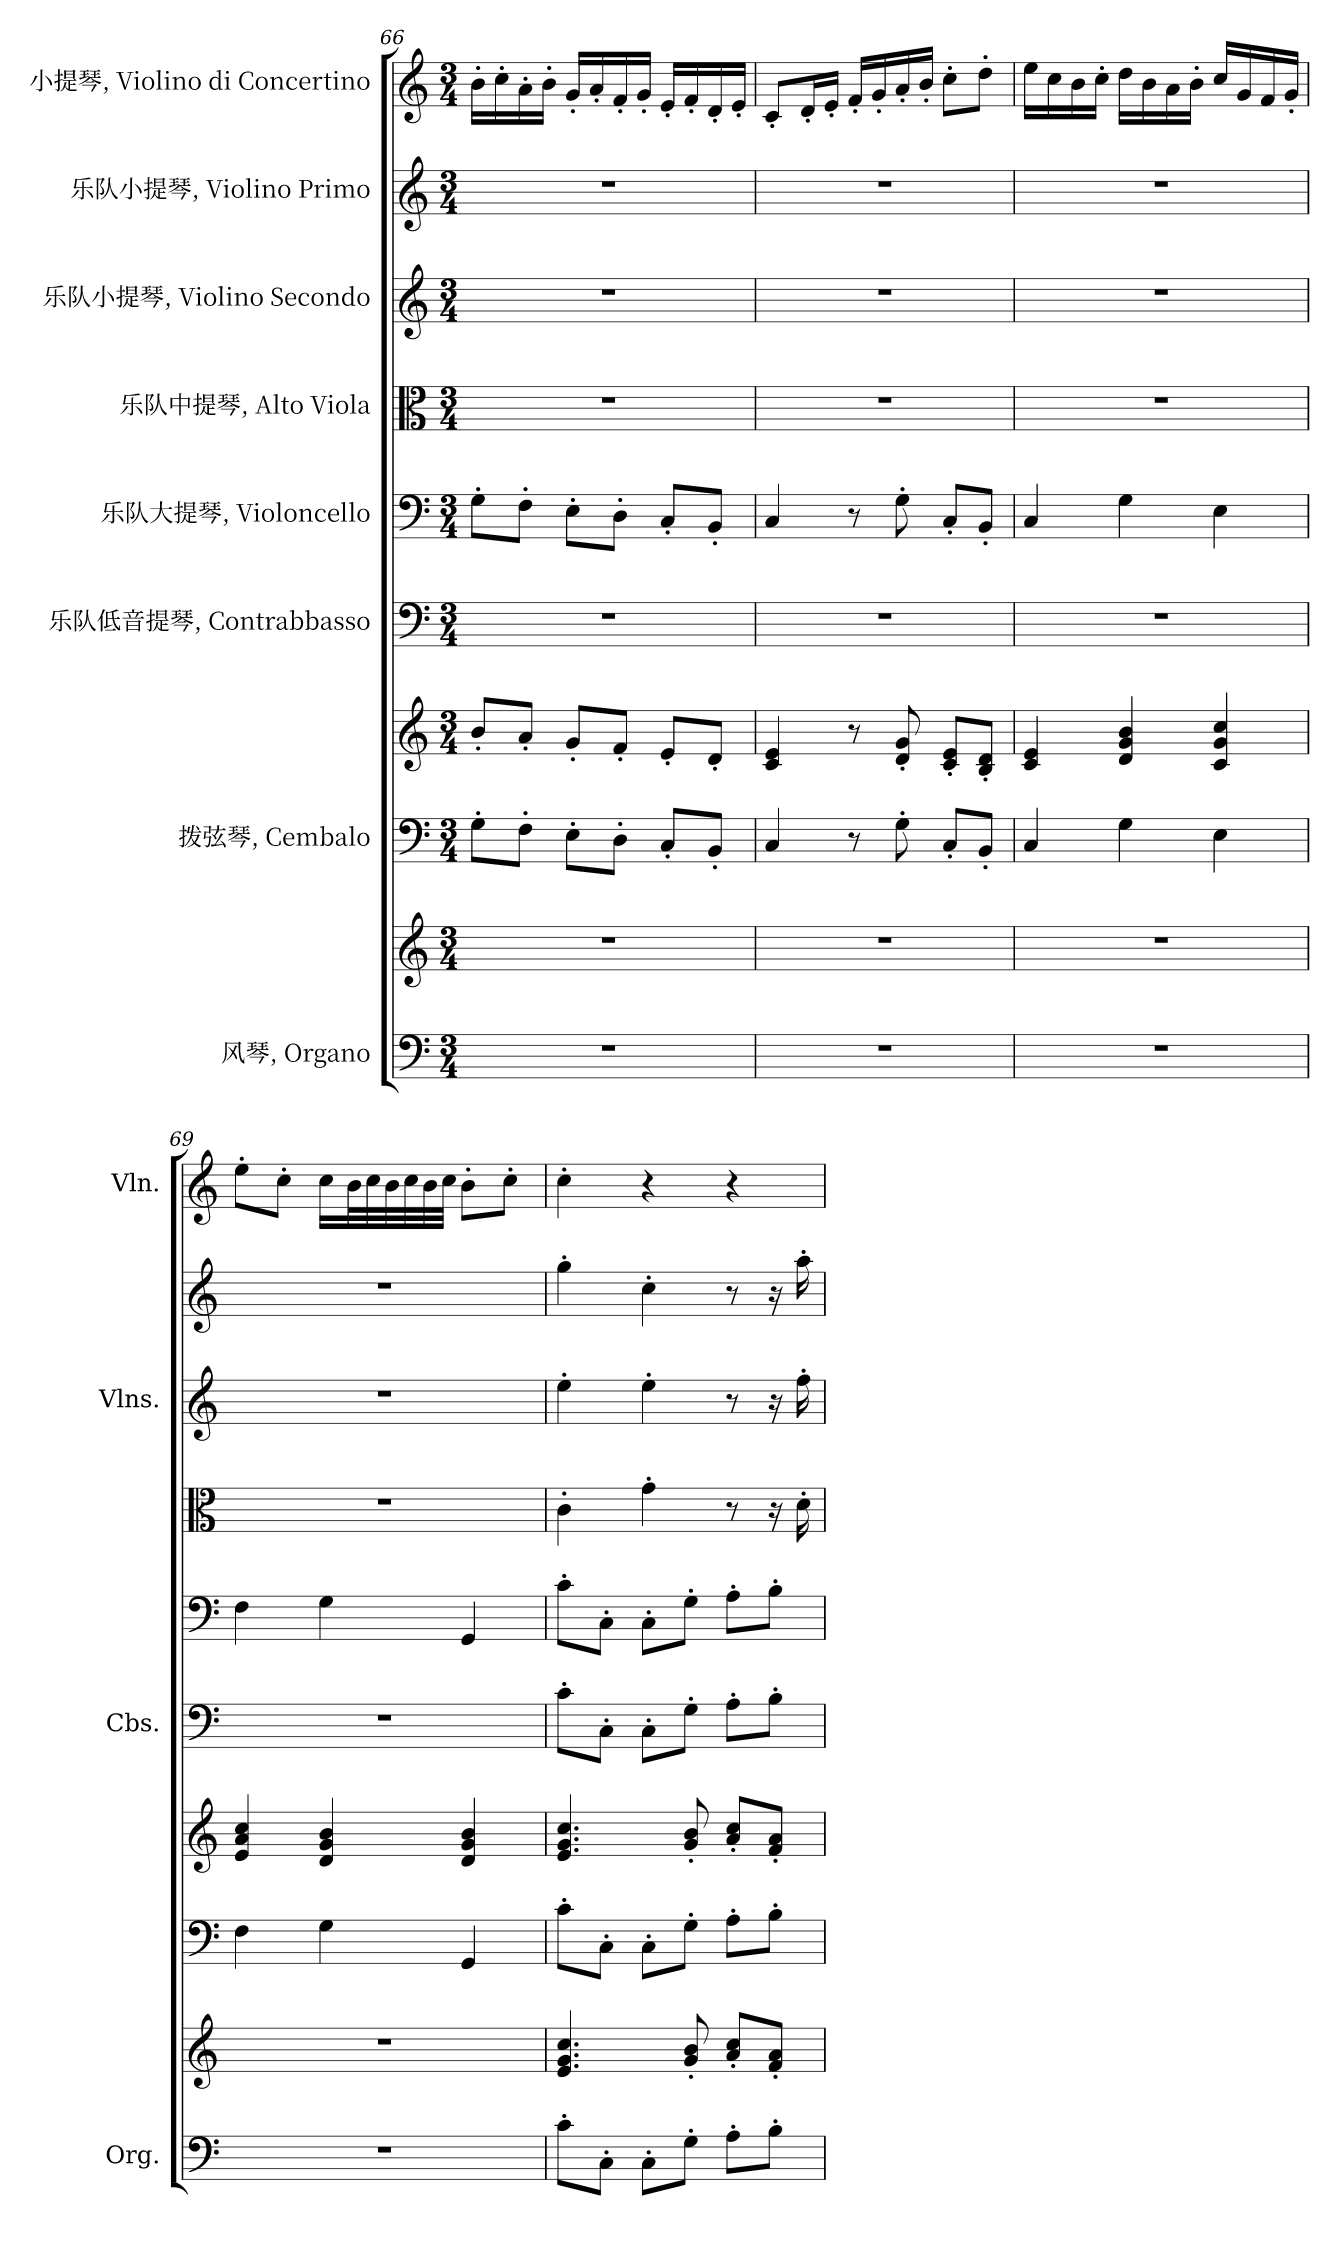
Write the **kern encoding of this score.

**kern	**kern	**kern	**kern	**kern	**kern	**kern	**kern	**kern	**kern
*part8	*part8	*part7	*part7	*part6	*part5	*part4	*part3	*part2	*part1
*staff10	*staff9	*staff8	*staff7	*staff6	*staff5	*staff4	*staff3	*staff2	*staff1
*I"风琴, Organo	*	*I"拨弦琴, Cembalo	*	*I"乐队低音提琴, Contrabbasso	*I"乐队大提琴, Violoncello	*I"乐队中提琴, Alto Viola	*I"乐队小提琴, Violino Secondo	*I"乐队小提琴, Violino Primo	*I"小提琴, Violino di Concertino
*I'Org.	*	*	*	*I'Cbs.	*	*	*I'Vlns.	*	*I'Vln.
*clefF4	*clefG2	*clefF4	*clefG2	*clefF4	*clefF4	*clefC3	*clefG2	*clefG2	*clefG2
*	*	*	*	*ITrd7c12	*	*	*	*	*
*k[]	*k[]	*k[]	*k[]	*k[]	*k[]	*k[]	*k[]	*k[]	*k[]
*M3/4	*M3/4	*M3/4	*M3/4	*M3/4	*M3/4	*M3/4	*M3/4	*M3/4	*M3/4
=66	=66	=66	=66	=66	=66	=66	=66	=66	=66
2.r	2.r	8G'\L	8b'/L	2.r	8G'\L	2.r	2.r	2.r	16b'\LL
.	.	.	.	.	.	.	.	.	16cc'\
.	.	8F'\J	8a'/J	.	8F'\J	.	.	.	16a'\
.	.	.	.	.	.	.	.	.	16b'\JJ
.	.	8E'\L	8g'/L	.	8E'\L	.	.	.	16g'/LL
.	.	.	.	.	.	.	.	.	16a'/
.	.	8D'\J	8f'/J	.	8D'\J	.	.	.	16f'/
.	.	.	.	.	.	.	.	.	16g'/JJ
.	.	8C'/L	8e'/L	.	8C'/L	.	.	.	16e'/LL
.	.	.	.	.	.	.	.	.	16f'/
.	.	8BB'/J	8d'/J	.	8BB'/J	.	.	.	16d'/
.	.	.	.	.	.	.	.	.	16e'/JJ
!!LO:PB:g=z
=67	=67	=67	=67	=67	=67	=67	=67	=67	=67
2.r	2.r	4C/	4c/ 4e/	2.r	4C/	2.r	2.r	2.r	8c'/L
.	.	.	.	.	.	.	.	.	16d'/L
.	.	.	.	.	.	.	.	.	16e'/JJ
.	.	8r	8r	.	8r	.	.	.	16f'/LL
.	.	.	.	.	.	.	.	.	16g'/
.	.	8G'\	8d/' 8g/'	.	8G'\	.	.	.	16a'/
.	.	.	.	.	.	.	.	.	16b'/JJ
.	.	8C'/L	8c/' 8e/'L	.	8C'/L	.	.	.	8cc'\L
.	.	8BB'/J	8B/' 8d/'J	.	8BB'/J	.	.	.	8dd'\J
=68	=68	=68	=68	=68	=68	=68	=68	=68	=68
2.r	2.r	4C/	4c/ 4e/	2.r	4C/	2.r	2.r	2.r	16ee\LL
.	.	.	.	.	.	.	.	.	16cc\
.	.	.	.	.	.	.	.	.	16b\
.	.	.	.	.	.	.	.	.	16cc'\JJ
.	.	4G\	4d/ 4g/ 4b/	.	4G\	.	.	.	16dd\LL
.	.	.	.	.	.	.	.	.	16b\
.	.	.	.	.	.	.	.	.	16a\
.	.	.	.	.	.	.	.	.	16b'\JJ
.	.	4E\	4c/ 4g/ 4cc/	.	4E\	.	.	.	16cc/LL
.	.	.	.	.	.	.	.	.	16g/
.	.	.	.	.	.	.	.	.	16f/
.	.	.	.	.	.	.	.	.	16g'/JJ
=69	=69	=69	=69	=69	=69	=69	=69	=69	=69
2.r	2.r	4F\	4e/ 4a/ 4cc/	2.r	4F\	2.r	2.r	2.r	8ee'\L
.	.	.	.	.	.	.	.	.	8cc'\J
.	.	4G\	4d/ 4g/ 4b/	.	4G\	.	.	.	16cc\LL
.	.	.	.	.	.	.	.	.	32b\L
.	.	.	.	.	.	.	.	.	32cc\
*	*	*	*	*	*	*	*	*	*MM119
.	.	.	.	.	.	.	.	.	32b\
.	.	.	.	.	.	.	.	.	32cc\
.	.	.	.	.	.	.	.	.	32b\
.	.	.	.	.	.	.	.	.	32cc\JJJ
*	*	*	*	*	*	*	*	*	*MM118
.	.	4GG/	4d/ 4g/ 4b/	.	4GG/	.	.	.	8b'\L
*	*	*	*	*	*	*	*	*	*MM116
.	.	.	.	.	.	.	.	.	8cc'\J
=70	=70	=70	=70	=70	=70	=70	=70	=70	=70
*	*	*	*	*	*	*	*	*	*MM120
8c'\L	4.e/ 4.g/ 4.cc/	8c'\L	4.e/ 4.g/ 4.cc/	8C'\L	8c'\L	4c'\	4ee'\	4gg'\	4cc'\
8C'\J	.	8C'\J	.	8CC'\J	8C'\J	.	.	.	.
8C'\L	.	8C'\L	.	8CC'\L	8C'\L	4g'\	4ee'\	4cc'\	4r
8G'\J	8g/' 8b/'	8G'\J	8g/' 8b/'	8GG'\J	8G'\J	.	.	.	.
8A'\L	8a/' 8cc/'L	8A'\L	8a/' 8cc/'L	8AA'\L	8A'\L	8r	8r	8r	4r
8B'\J	8f/' 8a/'J	8B'\J	8f/' 8a/'J	8BB'\J	8B'\J	16r	16r	16r	.
.	.	.	.	.	.	16d'\	16ff'\	16aa'\	.
=	=	=	=	=	=	=	=	=	=
*-	*-	*-	*-	*-	*-	*-	*-	*-	*-
